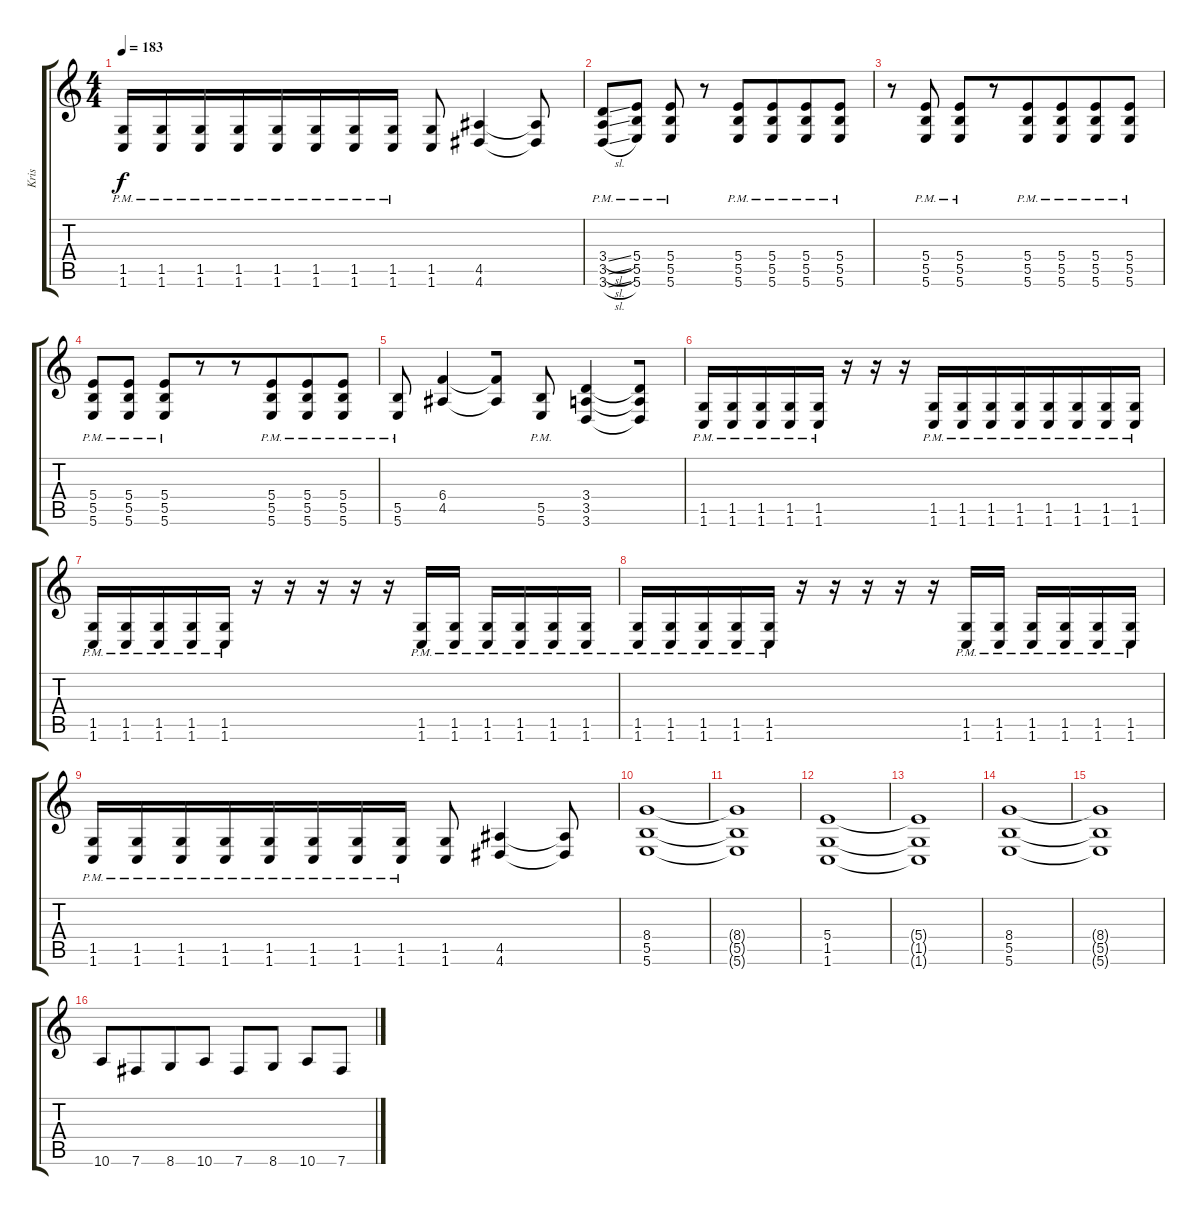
\track ("Kris" "Kris") {instrument distortionguitar}
\staff {score tabs}
\tuning (Db4 Ab3 E3 B2 Gb2 B1) {hide}
\ts (4 4)
\tempo 183
\clef g2
\ks c
(1.5{pm} 1.6{pm}).16{dy f} (1.5{pm} 1.6{pm}).16 (1.5{pm} 1.6{pm}).16{beam merge} (1.5{pm} 1.6{pm}).16{beam merge} (1.5{pm} 1.6{pm}).16{beam merge} (1.5{pm} 1.6{pm}).16{beam merge} (1.5{pm} 1.6{pm}).16{beam merge} (1.5{pm} 1.6{pm}).16 (1.5 1.6).8 (4.5 4.6).4 (4.5{t} 4.6{t}).8 |
(3.4{sl pm} 3.5{sl} 3.6{sl}).8 (5.4{pm} 5.5 5.6).8 (5.4{pm} 5.5 5.6).8 r.8{beam merge} (5.4{pm} 5.5 5.6).8 (5.4{pm} 5.5 5.6).8{beam merge} (5.4{pm} 5.5 5.6).8 (5.4{pm} 5.5 5.6).8 |
r.8{beam merge} (5.4{pm} 5.5 5.6).8 (5.4{pm} 5.5 5.6).8{beam merge} r.8{beam merge} (5.4{pm} 5.5 5.6).8 (5.4{pm} 5.5 5.6).8{beam merge} (5.4{pm} 5.5 5.6).8 (5.4{pm} 5.5 5.6).8 |
(5.4{pm} 5.5 5.6).8{beam merge} (5.4{pm} 5.5 5.6).8 (5.4{pm} 5.5 5.6).8{beam merge} r.8 r.8 (5.4{pm} 5.5 5.6).8{beam merge} (5.4{pm} 5.5 5.6).8 (5.4{pm} 5.5 5.6).8 |
(5.5{pm} 5.6).8 (6.4 4.5).4{beam merge} (6.4{t} 4.5{t}).8 (5.5{pm} 5.6).8 (3.4 3.5 3.6).4{beam merge} (3.4{t} 3.5{t} 3.6{t}).8 |
(1.5{pm} 1.6{pm}).16 (1.5{pm} 1.6{pm}).16 (1.5{pm} 1.6{pm}).16 (1.5{pm} 1.6{pm}).16{beam merge} (1.5{pm} 1.6{pm}).16 r.16 r.16{beam merge} r.16{beam merge} (1.5{pm} 1.6{pm}).16{beam merge} (1.5{pm} 1.6{pm}).16{beam merge} (1.5{pm} 1.6{pm}).16 (1.5{pm} 1.6{pm}).16{beam merge} (1.5{pm} 1.6{pm}).16{beam merge} (1.5{pm} 1.6{pm}).16 (1.5{pm} 1.6{pm}).16 (1.5{pm} 1.6{pm}).16 |
(1.5{pm} 1.6{pm}).16{beam merge} (1.5{pm} 1.6{pm}).16 (1.5{pm} 1.6{pm}).16 (1.5{pm} 1.6{pm}).16{beam merge} (1.5{pm} 1.6{pm}).16 r.16{beam merge} r.16 r.16 r.16{beam merge} r.16 (1.5{pm} 1.6{pm}).16 (1.5{pm} 1.6{pm}).16 (1.5{pm} 1.6{pm}).16{beam merge} (1.5{pm} 1.6{pm}).16{beam merge} (1.5{pm} 1.6{pm}).16{beam merge} (1.5{pm} 1.6{pm}).16 |
(1.5{pm} 1.6{pm}).16{beam merge} (1.5{pm} 1.6{pm}).16 (1.5{pm} 1.6{pm}).16 (1.5{pm} 1.6{pm}).16{beam merge} (1.5{pm} 1.6{pm}).16 r.16{beam merge} r.16 r.16 r.16{beam merge} r.16 (1.5{pm} 1.6{pm}).16 (1.5{pm} 1.6{pm}).16 (1.5{pm} 1.6{pm}).16{beam merge} (1.5{pm} 1.6{pm}).16{beam merge} (1.5{pm} 1.6{pm}).16{beam merge} (1.5{pm} 1.6{pm}).16 |
(1.5{pm} 1.6{pm}).16 (1.5{pm} 1.6{pm}).16 (1.5{pm} 1.6{pm}).16{beam merge} (1.5{pm} 1.6{pm}).16{beam merge} (1.5{pm} 1.6{pm}).16{beam merge} (1.5{pm} 1.6{pm}).16{beam merge} (1.5{pm} 1.6{pm}).16{beam merge} (1.5{pm} 1.6{pm}).16 (1.5 1.6).8 (4.5 4.6).4 (4.5{t} 4.6{t}).8 |
(8.4 5.5 5.6).1 |
(8.4{t} 5.5{t} 5.6{t}).1 |
(5.4 1.5 1.6).1 |
(5.4{t} 1.5{t} 1.6{t}).1 |
(8.4 5.5 5.6).1 |
(8.4{t} 5.5{t} 5.6{t}).1 |
10.6.8 7.6.8{beam merge} 8.6.8{beam merge} 10.6.8 7.6.8{beam merge} 8.6.8 10.6.8 7.6.8
